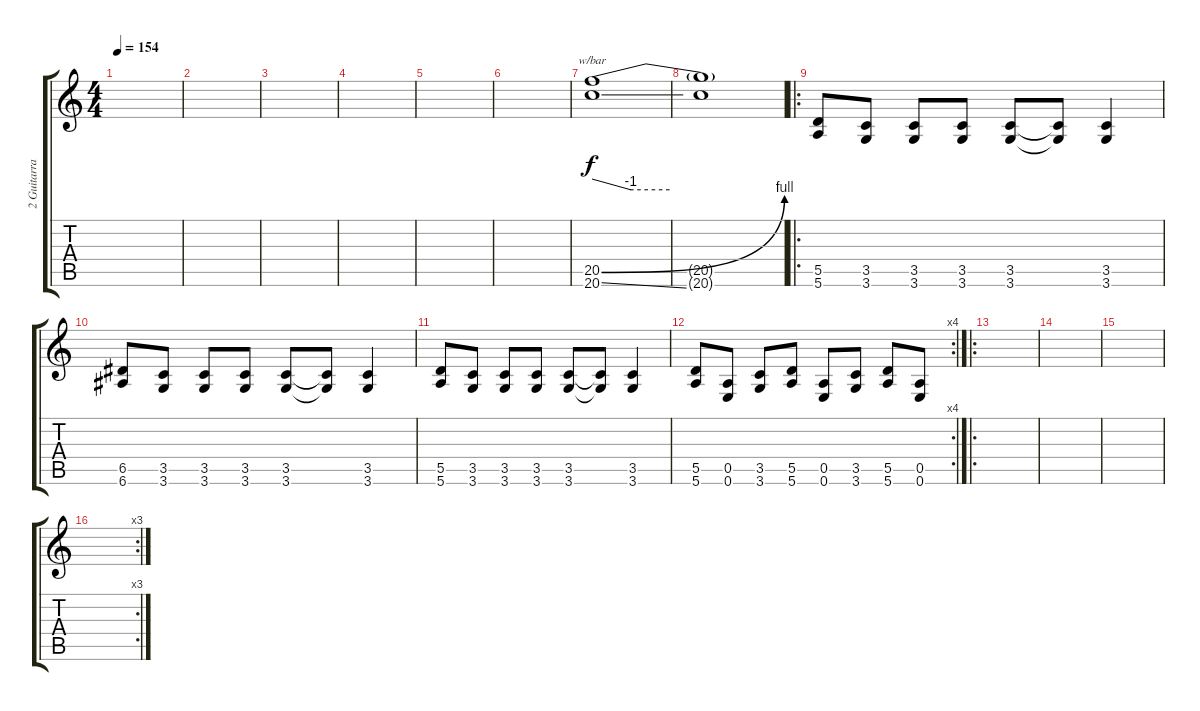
\track ("2 Guitarra" "2 Guitarra") {instrument distortionguitar}
\staff {score tabs}
\tuning (E4 B3 G3 D3 A2 E2) {hide}
\ts (4 4)
\tempo 154
\clef g2
\ks c
|
|
|
|
|
|
(20.5{be (bend 0 0 60 4)} 20.6{ss}).1{tbe (custom default 0 0 30 -4 60 -4)} |
(20.5{t} 20.6{t}).1 |
\ro
(5.5 5.6).8{balance 0} (3.5 3.6).8 (3.5 3.6).8 (3.5 3.6).8 (3.5 3.6).8 (3.5{t} 3.6{t}).8 (3.5 3.6).4 |
(6.5 6.6).8 (3.5 3.6).8 (3.5 3.6).8 (3.5 3.6).8 (3.5 3.6).8 (3.5{t} 3.6{t}).8 (3.5 3.6).4 |
(5.5 5.6).8 (3.5 3.6).8 (3.5 3.6).8 (3.5 3.6).8 (3.5 3.6).8 (3.5{t} 3.6{t}).8 (3.5 3.6).4 |
\rc 4
(5.5 5.6).8 (0.5 0.6).8 (3.5 3.6).8 (5.5 5.6).8 (0.5 0.6).8 (3.5 3.6).8 (5.5 5.6).8 (0.5 0.6).8 |
\ro
|
|
|
\rc 3
